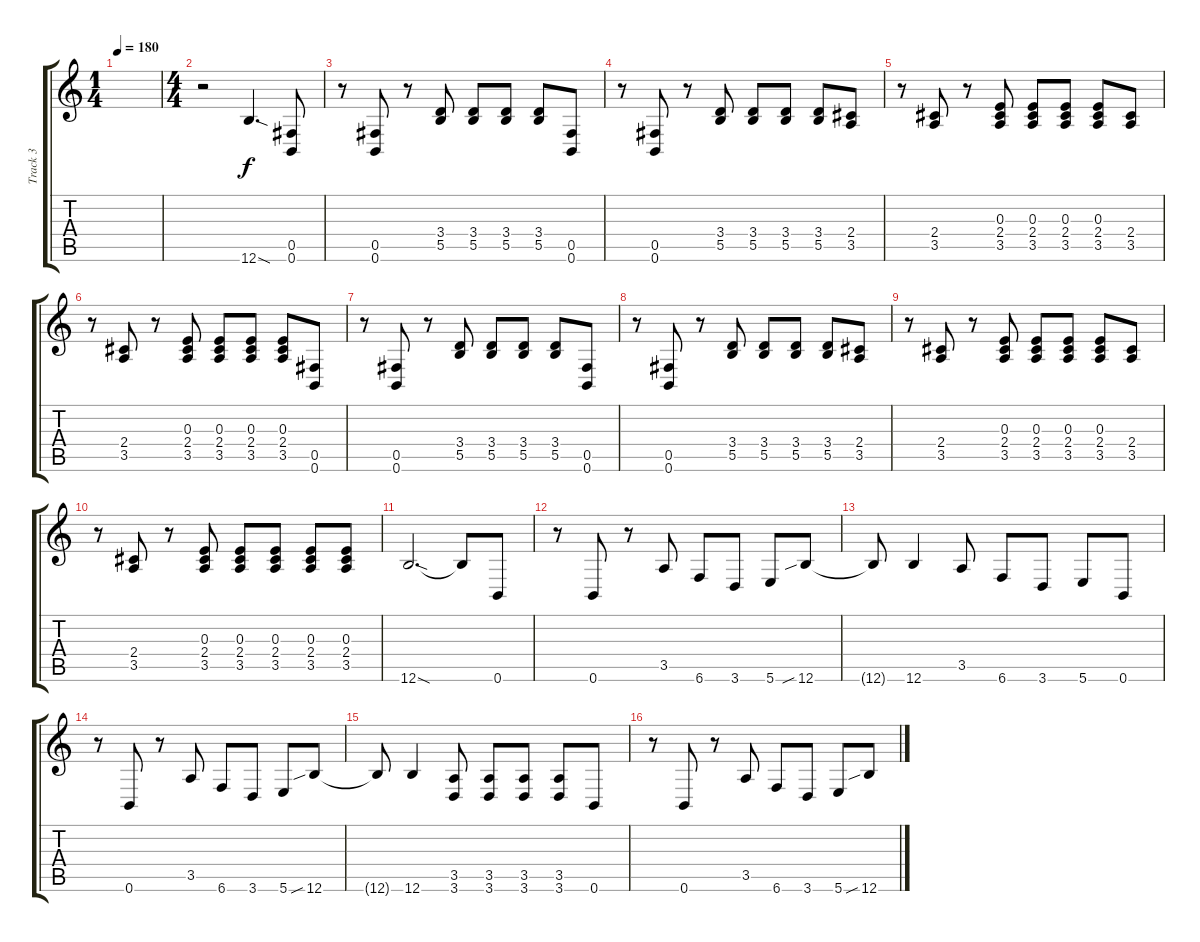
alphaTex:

\track ("Track 3" "Track 3") {instrument distortionguitar}
\staff {score tabs}
\tuning (Db4 Ab3 E3 B2 Gb2 B1) {hide}
\ts (1 4)
\tempo 180
\clef g2
\ks c
|
\ts (4 4)
r.2 12.6{sod}.4{d} (0.5 0.6).8 |
r.8 (0.5 0.6).8 r.8 (3.4 5.5).8 (3.4 5.5).8 (3.4 5.5).8 (3.4 5.5).8 (0.5 0.6).8 |
r.8 (0.5 0.6).8 r.8 (3.4 5.5).8 (3.4 5.5).8 (3.4 5.5).8 (3.4 5.5).8 (2.4 3.5).8 |
r.8 (2.4 3.5).8 r.8 (0.3 2.4 3.5).8 (0.3 2.4 3.5).8 (0.3 2.4 3.5).8 (0.3 2.4 3.5).8 (2.4 3.5).8 |
r.8 (2.4 3.5).8 r.8 (0.3 2.4 3.5).8 (0.3 2.4 3.5).8 (0.3 2.4 3.5).8 (0.3 2.4 3.5).8 (0.5 0.6).8 |
r.8 (0.5 0.6).8 r.8 (3.4 5.5).8 (3.4 5.5).8 (3.4 5.5).8 (3.4 5.5).8 (0.5 0.6).8 |
r.8 (0.5 0.6).8 r.8 (3.4 5.5).8 (3.4 5.5).8 (3.4 5.5).8 (3.4 5.5).8 (2.4 3.5).8 |
r.8 (2.4 3.5).8 r.8 (0.3 2.4 3.5).8 (0.3 2.4 3.5).8 (0.3 2.4 3.5).8 (0.3 2.4 3.5).8 (2.4 3.5).8 |
r.8 (2.4 3.5).8 r.8 (0.3 2.4 3.5).8 (0.3 2.4 3.5).8 (0.3 2.4 3.5).8 (0.3 2.4 3.5).8 (0.3 2.4 3.5).8 |
12.6{sod}.2{d} 12.6{t}.8 0.6.8 |
r.8 0.6.8 r.8 3.5.8 6.6.8 3.6.8 5.6.8 12.6{sib}.8 |
12.6{t}.8 12.6.4 3.5.8 6.6.8 3.6.8 5.6.8 0.6.8 |
r.8 0.6.8 r.8 3.5.8 6.6.8 3.6.8 5.6.8 12.6{sib}.8 |
12.6{t}.8 12.6.4 (3.5 3.6).8 (3.5 3.6).8 (3.5 3.6).8 (3.5 3.6).8 0.6.8 |
r.8 0.6.8 r.8 3.5.8 6.6.8 3.6.8 5.6.8 12.6{sib}.8
